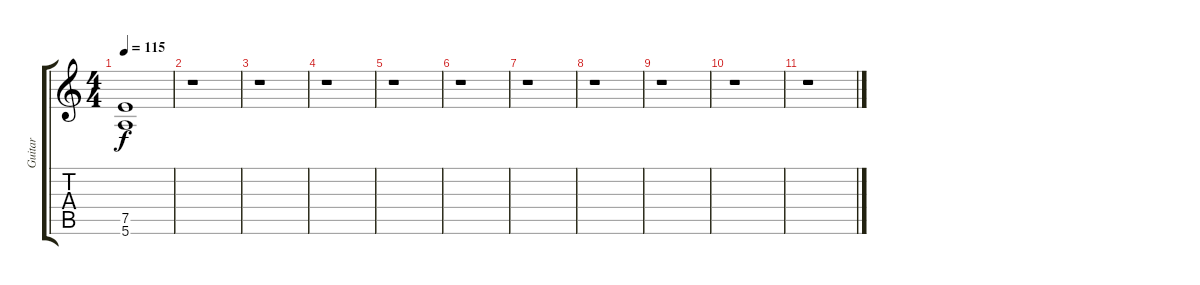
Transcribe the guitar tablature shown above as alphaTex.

\track ("Guitar" "Guitar") {instrument distortionguitar}
\staff {score tabs}
\tuning (E4 B3 G3 D3 A2 E2) {hide}
\ts (4 4)
\tempo 115
\clef g2
\ks c
(7.5{t} 5.6{t}).1{dy f} |
r.1 |
r.1 |
r.1 |
r.1 |
r.1 |
r.1 |
r.1 |
r.1 |
r.1 |
r.1
